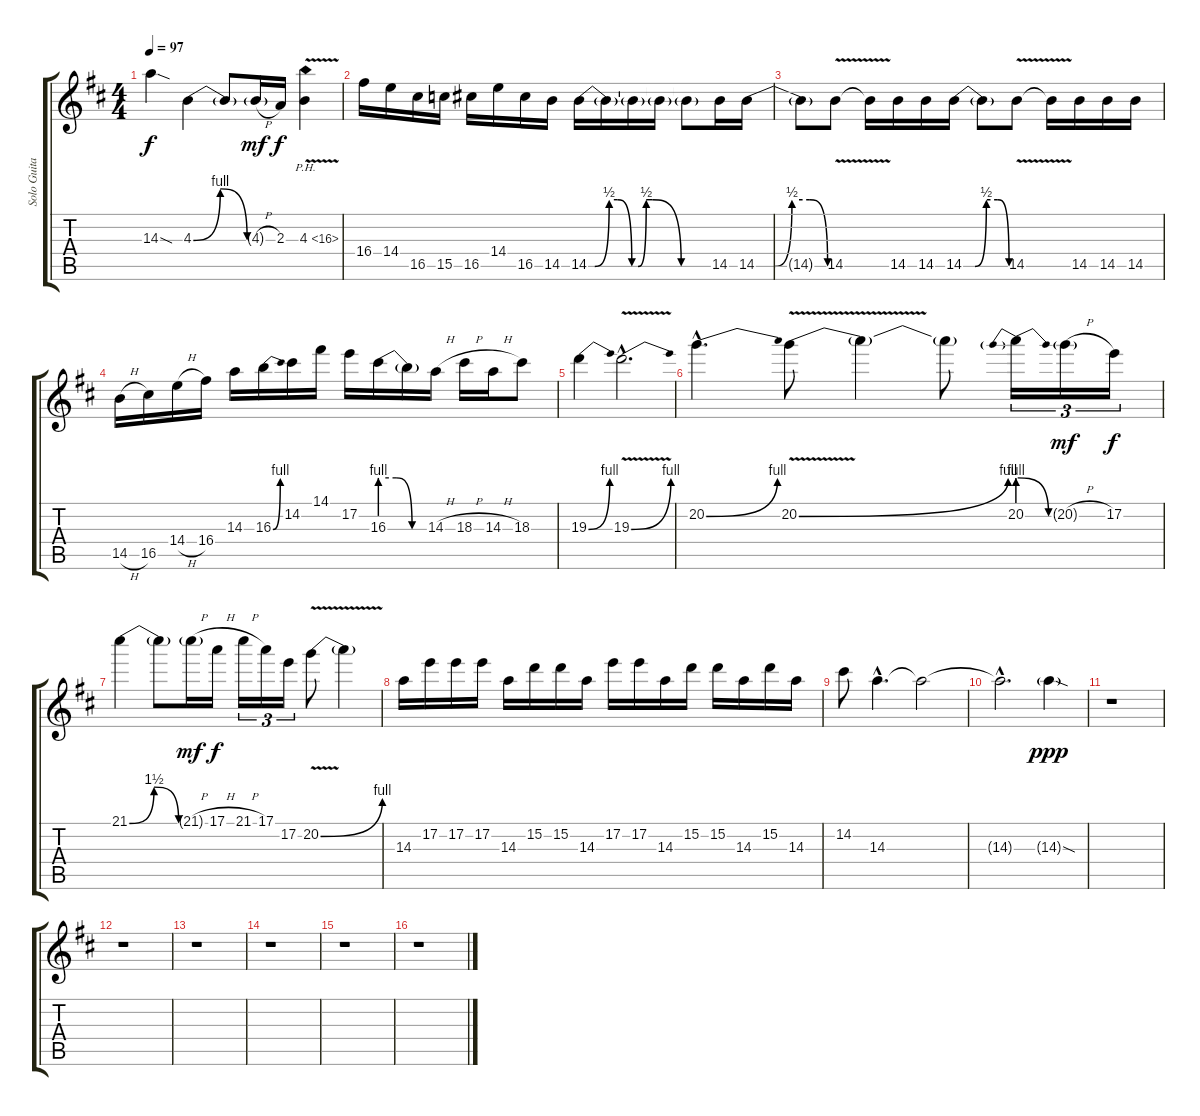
\track ("Solo Guitar 1" "Solo Guita") {instrument overdrivenguitar}
\staff {score tabs}
\tuning (E4 B3 G3 D3 A2 E2) {hide}
\ts (4 4)
\tempo 97
\clef g2
\ks d
14.3{sod}.4{dy f} 4.3{be (bendrelease 0 0 20 4 40 4 60 0)}.4 4.3{t}.8 4.3{h g}.16{dy mf} 2.3.16{dy f} 4.3{ph 12 v}.4 |
16.4.16 14.4.16 16.5.16 15.5.16 16.5.16 14.4.16 16.5.16 14.5.16 14.5{be (custom 0 0 3 0 10 2 14 2 21 0 24 0 28 2 31 2 45 0 60 0)}.16 14.5{t}.16 14.5{t}.16 14.5{t}.16 14.5{t}.8 14.5.16 14.5{be (custom 0 0 15 0 30 2 45 2 60 0)}.16 |
14.5{t}.8 14.5{v}.8 14.5{t}.16 14.5.16 14.5.16 14.5{be (custom 0 0 15 0 30 2 45 2 60 0)}.16 14.5{t}.8 14.5{v}.8 14.5{t}.16 14.5.16 14.5.16 14.5.16 |
14.5{h}.16 16.5.16 14.4{h}.16 16.4.16 14.3.16 16.3{be (bend 0 0 60 4)}.16 14.2.16 14.1.16 17.2.16 16.3{be (custom 0 4 20 4 40 0 60 0)}.16 16.3{t}.16 14.3{h}.16 18.3{h}.16 14.3{h}.16 18.3.8 |
19.3{be (bend 0 0 60 4)}.4 19.3{be (bend 0 0 60 4) v hac}.2{d} |
20.2{be (bend 0 0 60 4) hac}.4{d} 20.2{be (bend 0 0 60 4) v}.8 20.2{t}.4 20.2{t}.8 20.2{be (prebendrelease 0 4 60 0)}.16{tu (3 2)} 20.2{h g}.16{tu (3 2) dy mf} 17.2.16{tu (3 2) dy f} |
21.1{be (bendrelease 0 0 20 6 40 6 60 0)}.4 21.1{t}.8 21.1{h g}.16{dy mf} 17.1{h}.16{dy f} 21.1{h}.16{tu (3 2)} 17.1.16{tu (3 2)} 17.2.16{tu (3 2)} 20.2{be (bend 0 0 60 4) v}.8 20.2{t}.4 |
14.3.16 17.2.16 17.2.16 17.2.16 14.3.16 15.2.16 15.2.16 14.3.16 17.2.16 17.2.16 14.3.16 15.2.16 15.2.16 14.3.16 15.2.16 14.3.16 |
14.2.8 14.3{hac}.4{d} 14.3{t}.2 |
14.3{hac t}.2{d} 14.3{sod g}.4{dy ppp} |
r.1 |
r.1 |
r.1 |
r.1 |
r.1 |
r.1
